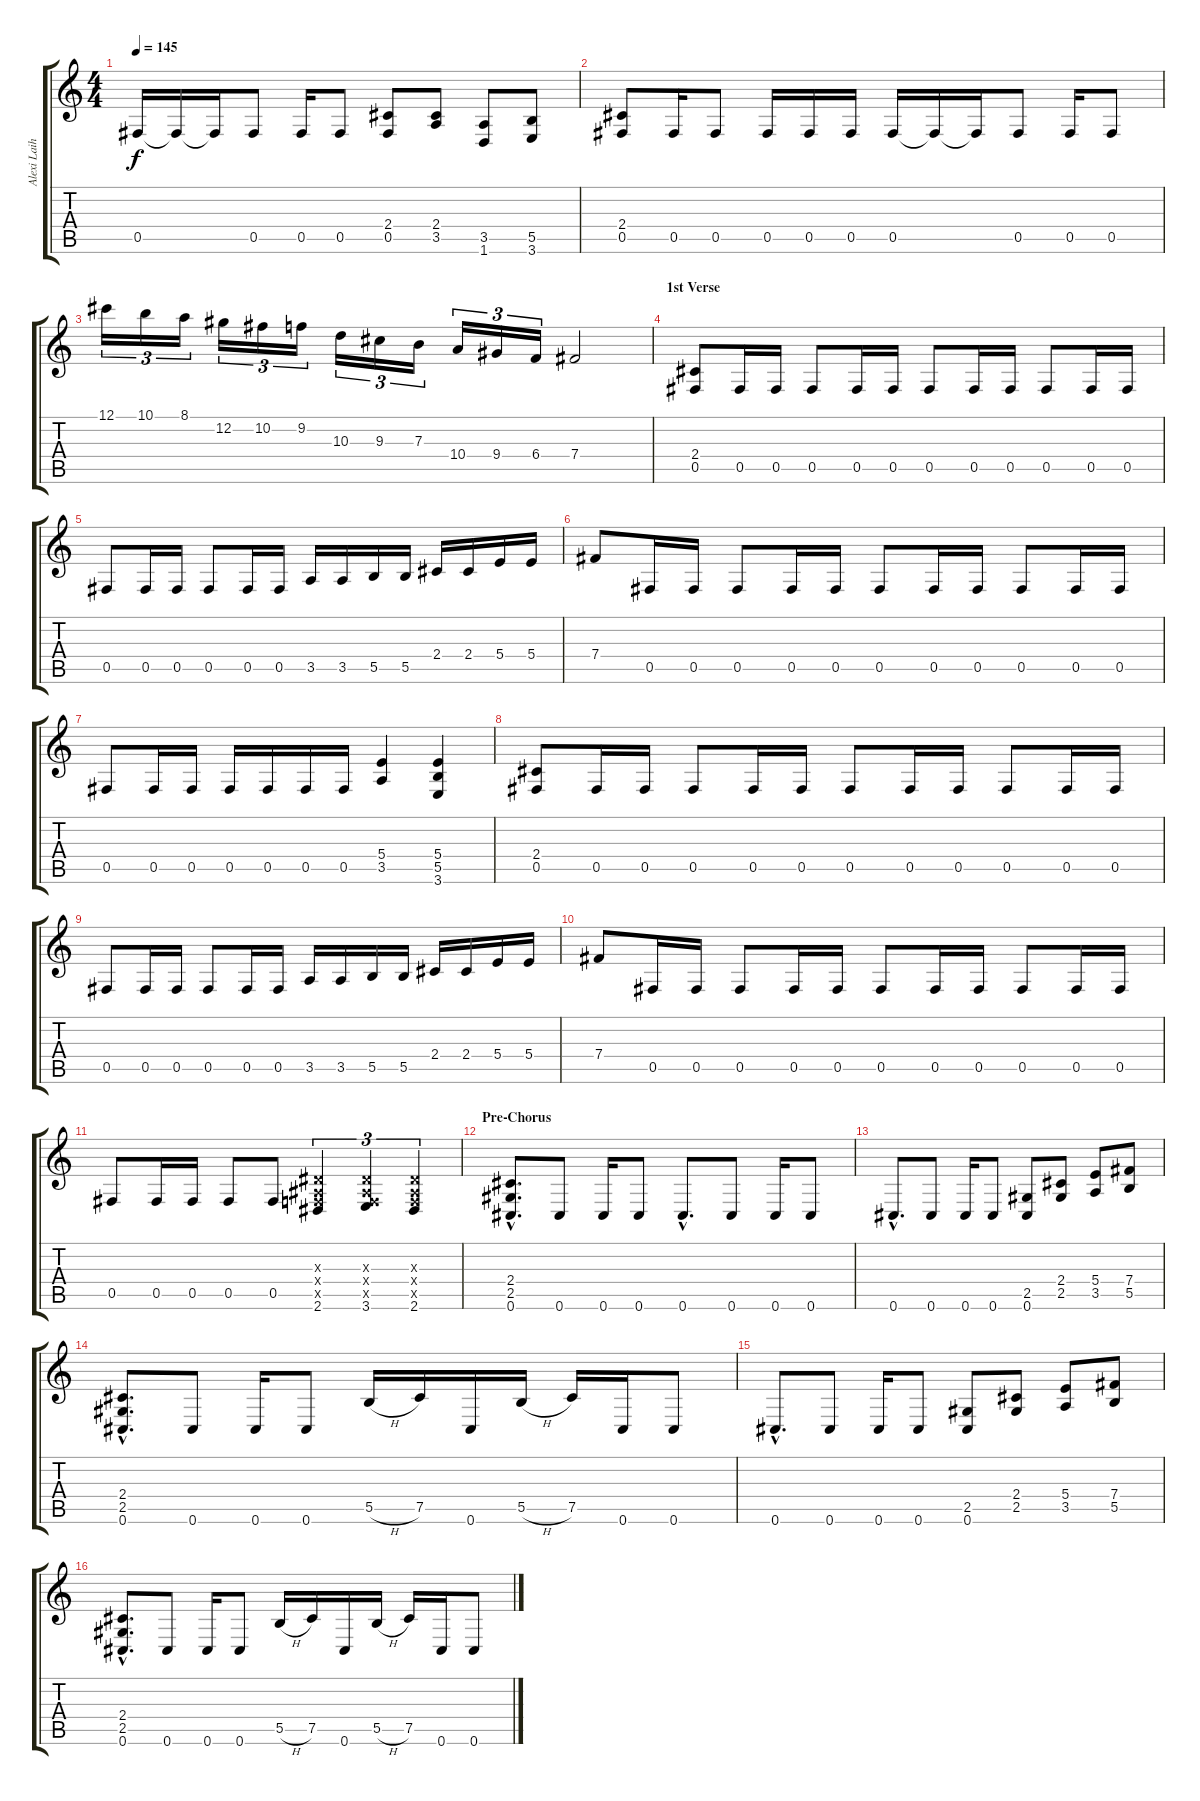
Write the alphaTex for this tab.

\track ("Alexi Laiho" "Alexi Laih") {instrument distortionguitar}
\staff {score tabs}
\tuning (Db4 Ab3 E3 B2 Gb2 Db2) {hide}
\ts (4 4)
\tempo 145
\clef g2
\ks c
0.5.16{dy f} 0.5{t}.16 0.5{t}.16 0.5.8 0.5.16 0.5.8 (2.4 0.5).8 (2.4 3.5).8 (3.5 1.6).8 (5.5 3.6).8 |
(2.4 0.5).8 0.5.16 0.5.8 0.5.16 0.5.16 0.5.16 0.5.16 0.5{t}.16 0.5{t}.16 0.5.8 0.5.16 0.5.8 |
12.1.16{tu (3 2)} 10.1.16{tu (3 2)} 8.1.16{tu (3 2)} 12.2.16{tu (3 2)} 10.2.16{tu (3 2)} 9.2.16{tu (3 2)} 10.3.16{tu (3 2)} 9.3.16{tu (3 2)} 7.3.16{tu (3 2)} 10.4.16{tu (3 2)} 9.4.16{tu (3 2)} 6.4.16{tu (3 2)} 7.4.2 |
\section ("" "1st Verse")
(2.4 0.5).8 0.5.16 0.5.16 0.5.8 0.5.16 0.5.16 0.5.8 0.5.16 0.5.16 0.5.8 0.5.16 0.5.16 |
0.5.8 0.5.16 0.5.16 0.5.8 0.5.16 0.5.16 3.5.16 3.5.16 5.5.16 5.5.16 2.4.16 2.4.16 5.4.16 5.4.16 |
7.4.8 0.5.16 0.5.16 0.5.8 0.5.16 0.5.16 0.5.8 0.5.16 0.5.16 0.5.8 0.5.16 0.5.16 |
0.5.8 0.5.16 0.5.16 0.5.16 0.5.16 0.5.16 0.5.16 (5.4 3.5).4 (5.4 5.5 3.6).4 |
(2.4 0.5).8 0.5.16 0.5.16 0.5.8 0.5.16 0.5.16 0.5.8 0.5.16 0.5.16 0.5.8 0.5.16 0.5.16 |
0.5.8 0.5.16 0.5.16 0.5.8 0.5.16 0.5.16 3.5.16 3.5.16 5.5.16 5.5.16 2.4.16 2.4.16 5.4.16 5.4.16 |
7.4.8 0.5.16 0.5.16 0.5.8 0.5.16 0.5.16 0.5.8 0.5.16 0.5.16 0.5.8 0.5.16 0.5.16 |
0.5.8 0.5.16 0.5.16 0.5.8 0.5.8 (-1.3{x} -1.4{x} -1.5{x} 2.6).4{tu (3 2)} (-1.3{x} -1.4{x} -1.5{x} 3.6).4{tu (3 2)} (-1.3{x} -1.4{x} -1.5{x} 2.6).4{tu (3 2)} |
\section ("" "Pre-Chorus")
(2.4{hac} 2.5{hac} 0.6{hac}).8{d} 0.6.8 0.6.16 0.6.8 0.6{hac}.8{d} 0.6.8 0.6.16 0.6.8 |
0.6{hac}.8{d} 0.6.8 0.6.16 0.6.8 (2.5 0.6).8 (2.4 2.5).8 (5.4 3.5).8 (7.4 5.5).8 |
(2.4{hac} 2.5{hac} 0.6{hac}).8{d} 0.6.8 0.6.16 0.6.8 5.5{h}.16 7.5.16 0.6.16 5.5{h}.16 7.5.16 0.6.16 0.6.8 |
0.6{hac}.8{d} 0.6.8 0.6.16 0.6.8 (2.5 0.6).8 (2.4 2.5).8 (5.4 3.5).8 (7.4 5.5).8 |
(2.4{hac} 2.5{hac} 0.6{hac}).8{d} 0.6.8 0.6.16 0.6.8 5.5{h}.16 7.5.16 0.6.16 5.5{h}.16 7.5.16 0.6.16 0.6.8
